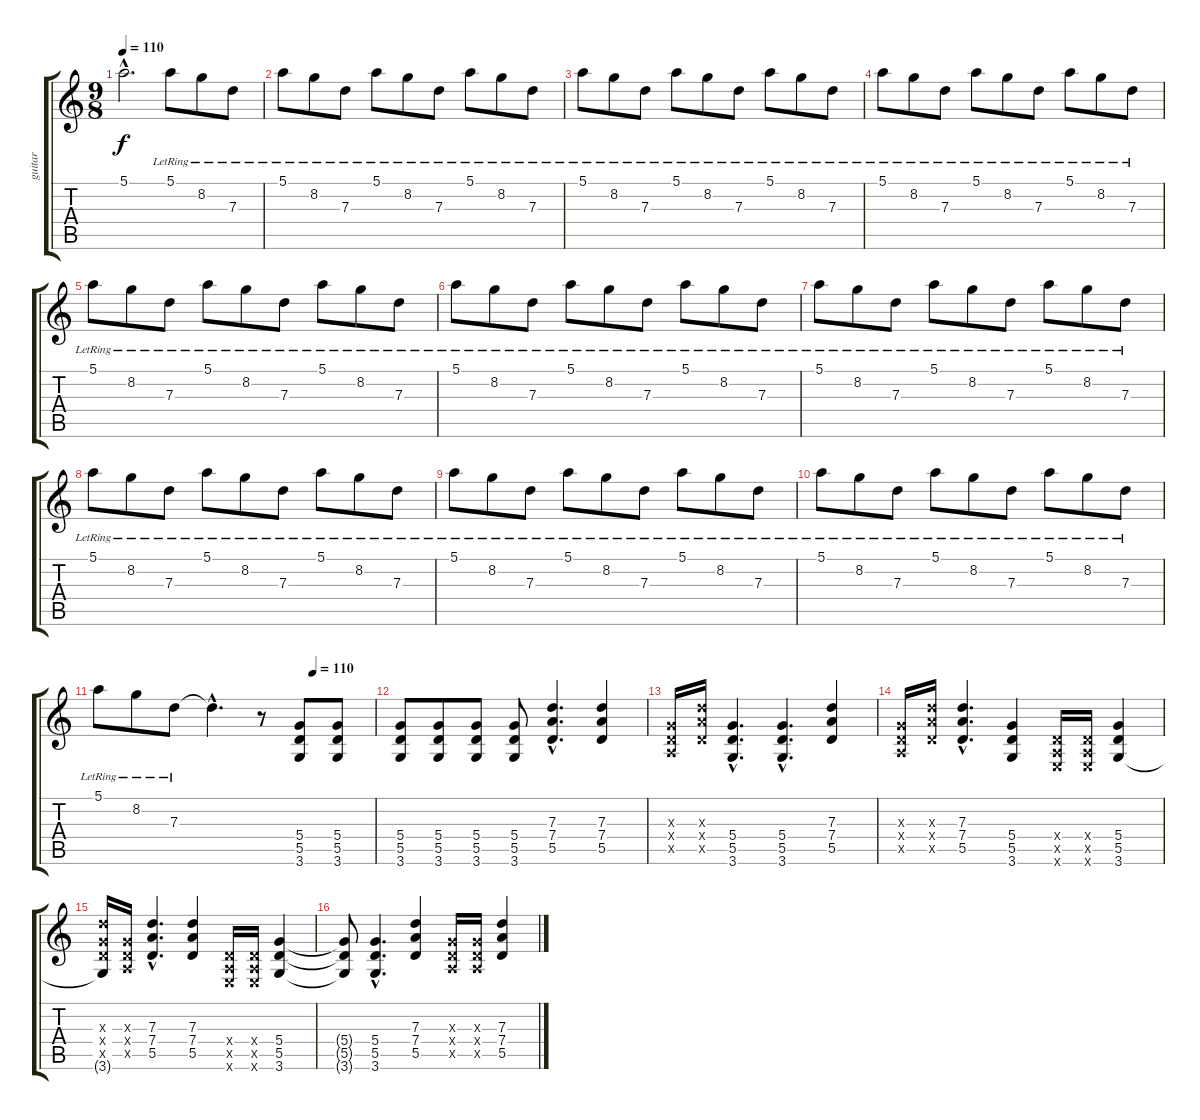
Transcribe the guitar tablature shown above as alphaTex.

\track ("guitar" "guitar") {instrument acousticguitarnylon}
\staff {score tabs}
\tuning (E4 B3 G3 D3 A2 E2) {hide}
\ts (9 8)
\tempo 110
\clef g2
\ks c
5.1{hac t}.2{d dy f} 5.1{lr}.8 8.2{lr}.8 7.3{lr}.8 |
5.1{lr}.8 8.2{lr}.8 7.3{lr}.8 5.1{lr}.8 8.2{lr}.8 7.3{lr}.8 5.1{lr}.8 8.2{lr}.8 7.3{lr}.8 |
5.1{lr}.8 8.2{lr}.8 7.3{lr}.8 5.1{lr}.8 8.2{lr}.8 7.3{lr}.8 5.1{lr}.8 8.2{lr}.8 7.3{lr}.8 |
5.1{lr}.8 8.2{lr}.8 7.3{lr}.8 5.1{lr}.8 8.2{lr}.8 7.3{lr}.8 5.1{lr}.8 8.2{lr}.8 7.3{lr}.8 |
5.1{lr}.8 8.2{lr}.8 7.3{lr}.8 5.1{lr}.8 8.2{lr}.8 7.3{lr}.8 5.1{lr}.8 8.2{lr}.8 7.3{lr}.8 |
5.1{lr}.8 8.2{lr}.8 7.3{lr}.8 5.1{lr}.8 8.2{lr}.8 7.3{lr}.8 5.1{lr}.8 8.2{lr}.8 7.3{lr}.8 |
5.1{lr}.8 8.2{lr}.8 7.3{lr}.8 5.1{lr}.8 8.2{lr}.8 7.3{lr}.8 5.1{lr}.8 8.2{lr}.8 7.3{lr}.8 |
5.1{lr}.8 8.2{lr}.8 7.3{lr}.8 5.1{lr}.8 8.2{lr}.8 7.3{lr}.8 5.1{lr}.8 8.2{lr}.8 7.3{lr}.8 |
5.1{lr}.8 8.2{lr}.8 7.3{lr}.8 5.1{lr}.8 8.2{lr}.8 7.3{lr}.8 5.1{lr}.8 8.2{lr}.8 7.3{lr}.8 |
5.1{lr}.8 8.2{lr}.8 7.3{lr}.8 5.1{lr}.8 8.2{lr}.8 7.3{lr}.8 5.1{lr}.8 8.2{lr}.8 7.3{lr}.8 |
\tempo (110 0.7777777777777778)
5.1{lr}.8 8.2{lr}.8 7.3{lr}.8 7.3{hac t}.4{d} r.8 (5.4 5.5 3.6).8{volume 13 instrument distortionguitar} (5.4 5.5 3.6).8 |
(5.4 5.5 3.6).8 (5.4 5.5 3.6).8 (5.4 5.5 3.6).8 (5.4 5.5 3.6).8 (7.3{hac} 7.4{hac} 5.5{hac}).4{d} (7.3 7.4 5.5).4 |
(0.3{x} 0.4{x} 0.5{x}).16 (7.3{x} 7.4{x} 5.5{x}).16 (5.4{hac} 5.5{hac} 3.6{hac}).4{d} (5.4{hac} 5.5{hac} 3.6{hac}).4{d} (7.3 7.4 5.5).4 |
(0.3{x} 0.4{x} 0.5{x}).16 (7.3{x} 7.4{x} 5.5{x}).16 (7.3{hac} 7.4{hac} 5.5{hac}).4{d} (5.4 5.5 3.6).4 (0.4{x} 0.5{x} 0.6{x}).16 (0.4{x} 0.5{x} 0.6{x}).16 (5.4 5.5 3.6).4 |
(7.3{x} 5.4{x} 5.5{x} 3.6{t}).16 (0.3{x} 0.4{x} 0.5{x}).16 (7.3{hac} 7.4{hac} 5.5{hac}).4{d} (7.3 7.4 5.5).4 (0.4{x} 0.5{x} 0.6{x}).16 (0.4{x} 0.5{x} 0.6{x}).16 (5.4 5.5 3.6).4 |
(5.4{t} 5.5{t} 3.6{t}).8 (5.4{hac} 5.5{hac} 3.6{hac}).4{d} (7.3 7.4 5.5).4 (0.3{x} 0.4{x} 0.5{x}).16 (0.3{x} 0.4{x} 0.5{x}).16 (7.3 7.4 5.5).4
